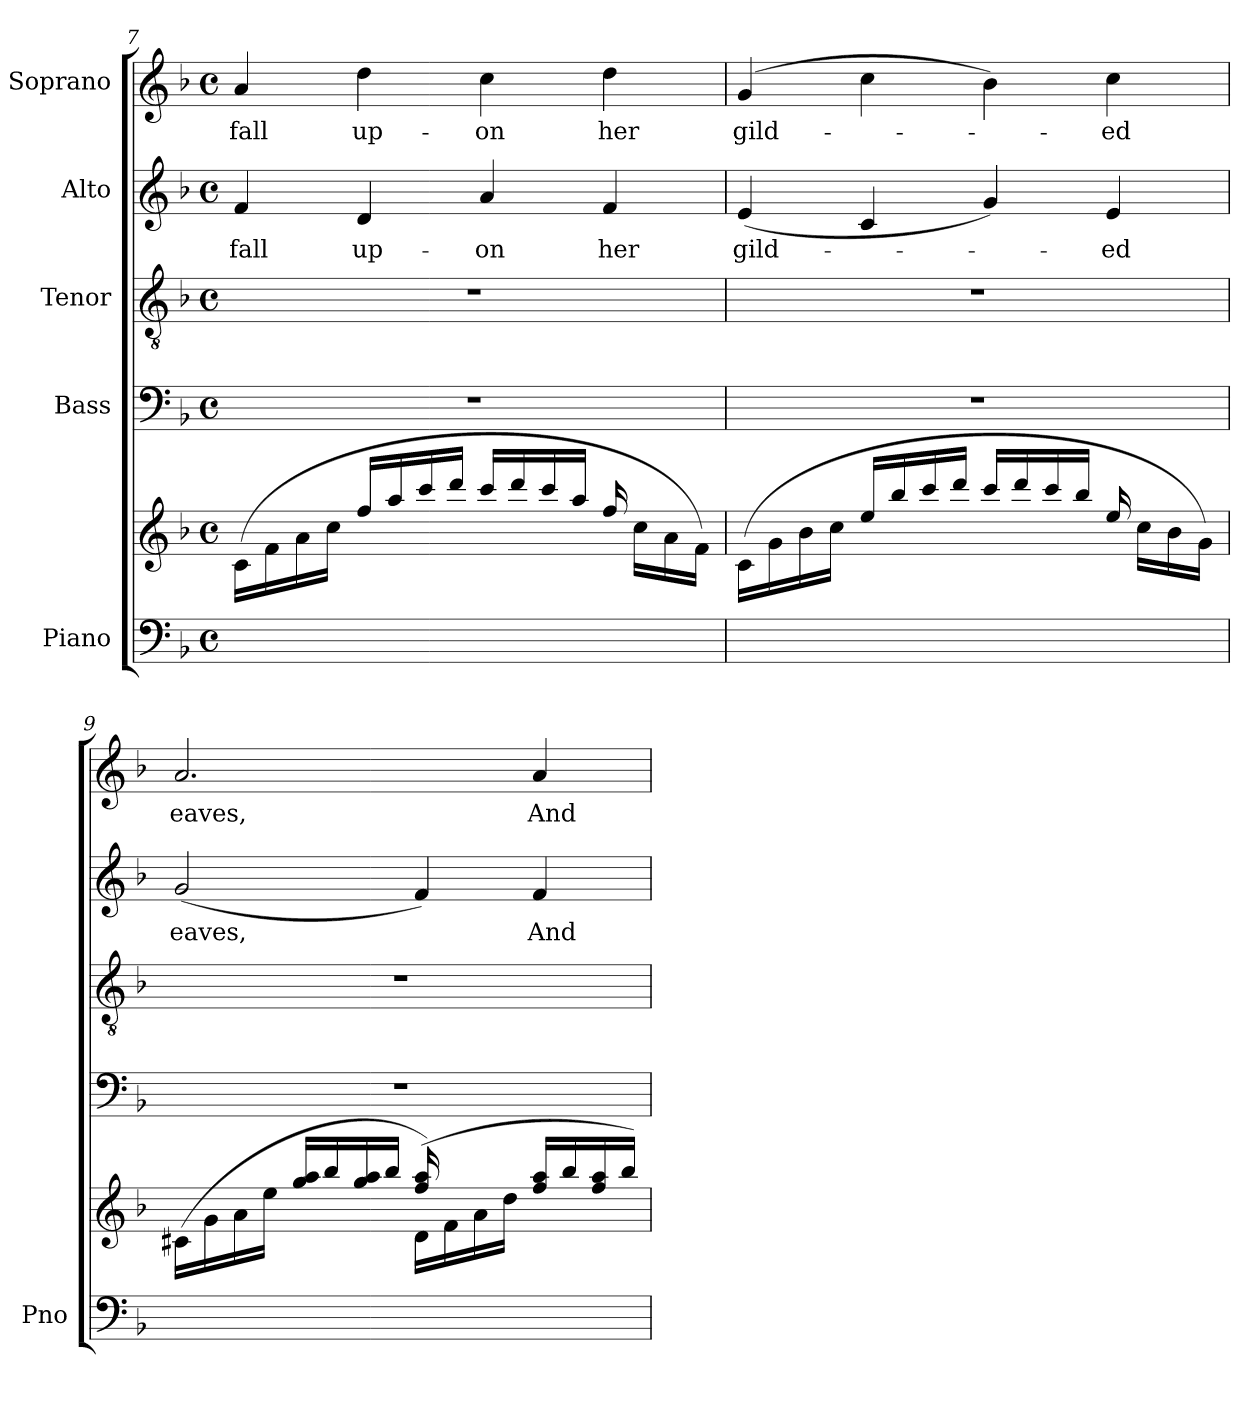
**kern	**kern	**kern	**kern	**kern	**text	**kern	**text
*part5	*part5	*part4	*part3	*part2	*part2	*part1	*part1
*staff6	*staff5	*staff4	*staff3	*staff2	*staff2	*staff1	*staff1
*I"Piano	*	*I"Bass	*I"Tenor	*I"Alto	*	*I"Soprano	*
*I'Pno	*	*	*	*	*	*	*
*clefF4	*clefG2	*clefF4	*clefGv2	*clefG2	*	*clefG2	*
*k[b-]	*k[b-]	*k[b-]	*k[b-]	*k[b-]	*	*k[b-]	*
*M4/4	*M4/4	*M4/4	*M4/4	*M4/4	*	*M4/4	*
*met(c)	*met(c)	*met(c)	*met(c)	*met(c)	*	*met(c)	*
=7	=7	=7	=7	=7	=7	=7	=7
1ryy	(16c\LL	1r	1r	4f/	fall	4a/	fall
.	16f\	.	.	.	.	.	.
.	16a\	.	.	.	.	.	.
.	16cc\JJ	.	.	.	.	.	.
.	16ff/LL	.	.	4d/	up-	4dd\	up-
.	16aa/	.	.	.	.	.	.
.	16ccc/	.	.	.	.	.	.
.	16ddd/JJ	.	.	.	.	.	.
.	16ccc/LL	.	.	4a/	-on	4cc\	-on
.	16ddd/	.	.	.	.	.	.
.	16ccc/	.	.	.	.	.	.
.	16aa/JJ	.	.	.	.	.	.
.	16ff/	.	.	4f/	her	4dd\	her
.	16cc\LL	.	.	.	.	.	.
.	16a\	.	.	.	.	.	.
.	16f\JJ)	.	.	.	.	.	.
=8	=8	=8	=8	=8	=8	=8	=8
1ryy	(16c\LL	1r	1r	(4e/	gild-	(4g/	gild-
.	16g\	.	.	.	.	.	.
.	16b-\	.	.	.	.	.	.
.	16cc\JJ	.	.	.	.	.	.
.	16ee/LL	.	.	4c/	.	4cc\	.
.	16bb-/	.	.	.	.	.	.
.	16ccc/	.	.	.	.	.	.
.	16ddd/JJ	.	.	.	.	.	.
.	16ccc/LL	.	.	4g/)	.	4b-\)	.
.	16ddd/	.	.	.	.	.	.
.	16ccc/	.	.	.	.	.	.
.	16bb-/JJ	.	.	.	.	.	.
.	16ee/	.	.	4e/	-ed	4cc\	-ed
.	16cc\LL	.	.	.	.	.	.
.	16b-\	.	.	.	.	.	.
.	16g\JJ)	.	.	.	.	.	.
=9	=9	=9	=9	=9	=9	=9	=9
*	*^	*	*	*	*	*	*
2ryy	(16c#X\LL	2ryy	1r	1r	(2g/	eaves,	2.a/	eaves,
.	16g\	.	.	.	.	.	.	.
.	16a\	.	.	.	.	.	.	.
.	16ee\JJ	.	.	.	.	.	.	.
.	16gg/ 16aa/LL	.	.	.	.	.	.	.
.	16bb-/	.	.	.	.	.	.	.
.	16gg/ 16aa/	.	.	.	.	.	.	.
.	16bb-/JJ	.	.	.	.	.	.	.
2ryy	16ff/ 16aa/)	(16d\LL	.	.	4f/)	.	.	.
.	16ryy	16f\	.	.	.	.	.	.
.	8ryy	16a\	.	.	.	.	.	.
.	.	16dd\JJ	.	.	.	.	.	.
.	4ryy	16ff/ 16aa/LL	.	.	4f/	And	4a/	And
.	.	16bb-/	.	.	.	.	.	.
.	.	16ff/ 16aa/	.	.	.	.	.	.
.	.	16bb-/JJ)	.	.	.	.	.	.
*	*v	*v	*	*	*	*	*	*
=	=	=	=	=	=	=	=
*-	*-	*-	*-	*-	*-	*-	*-
